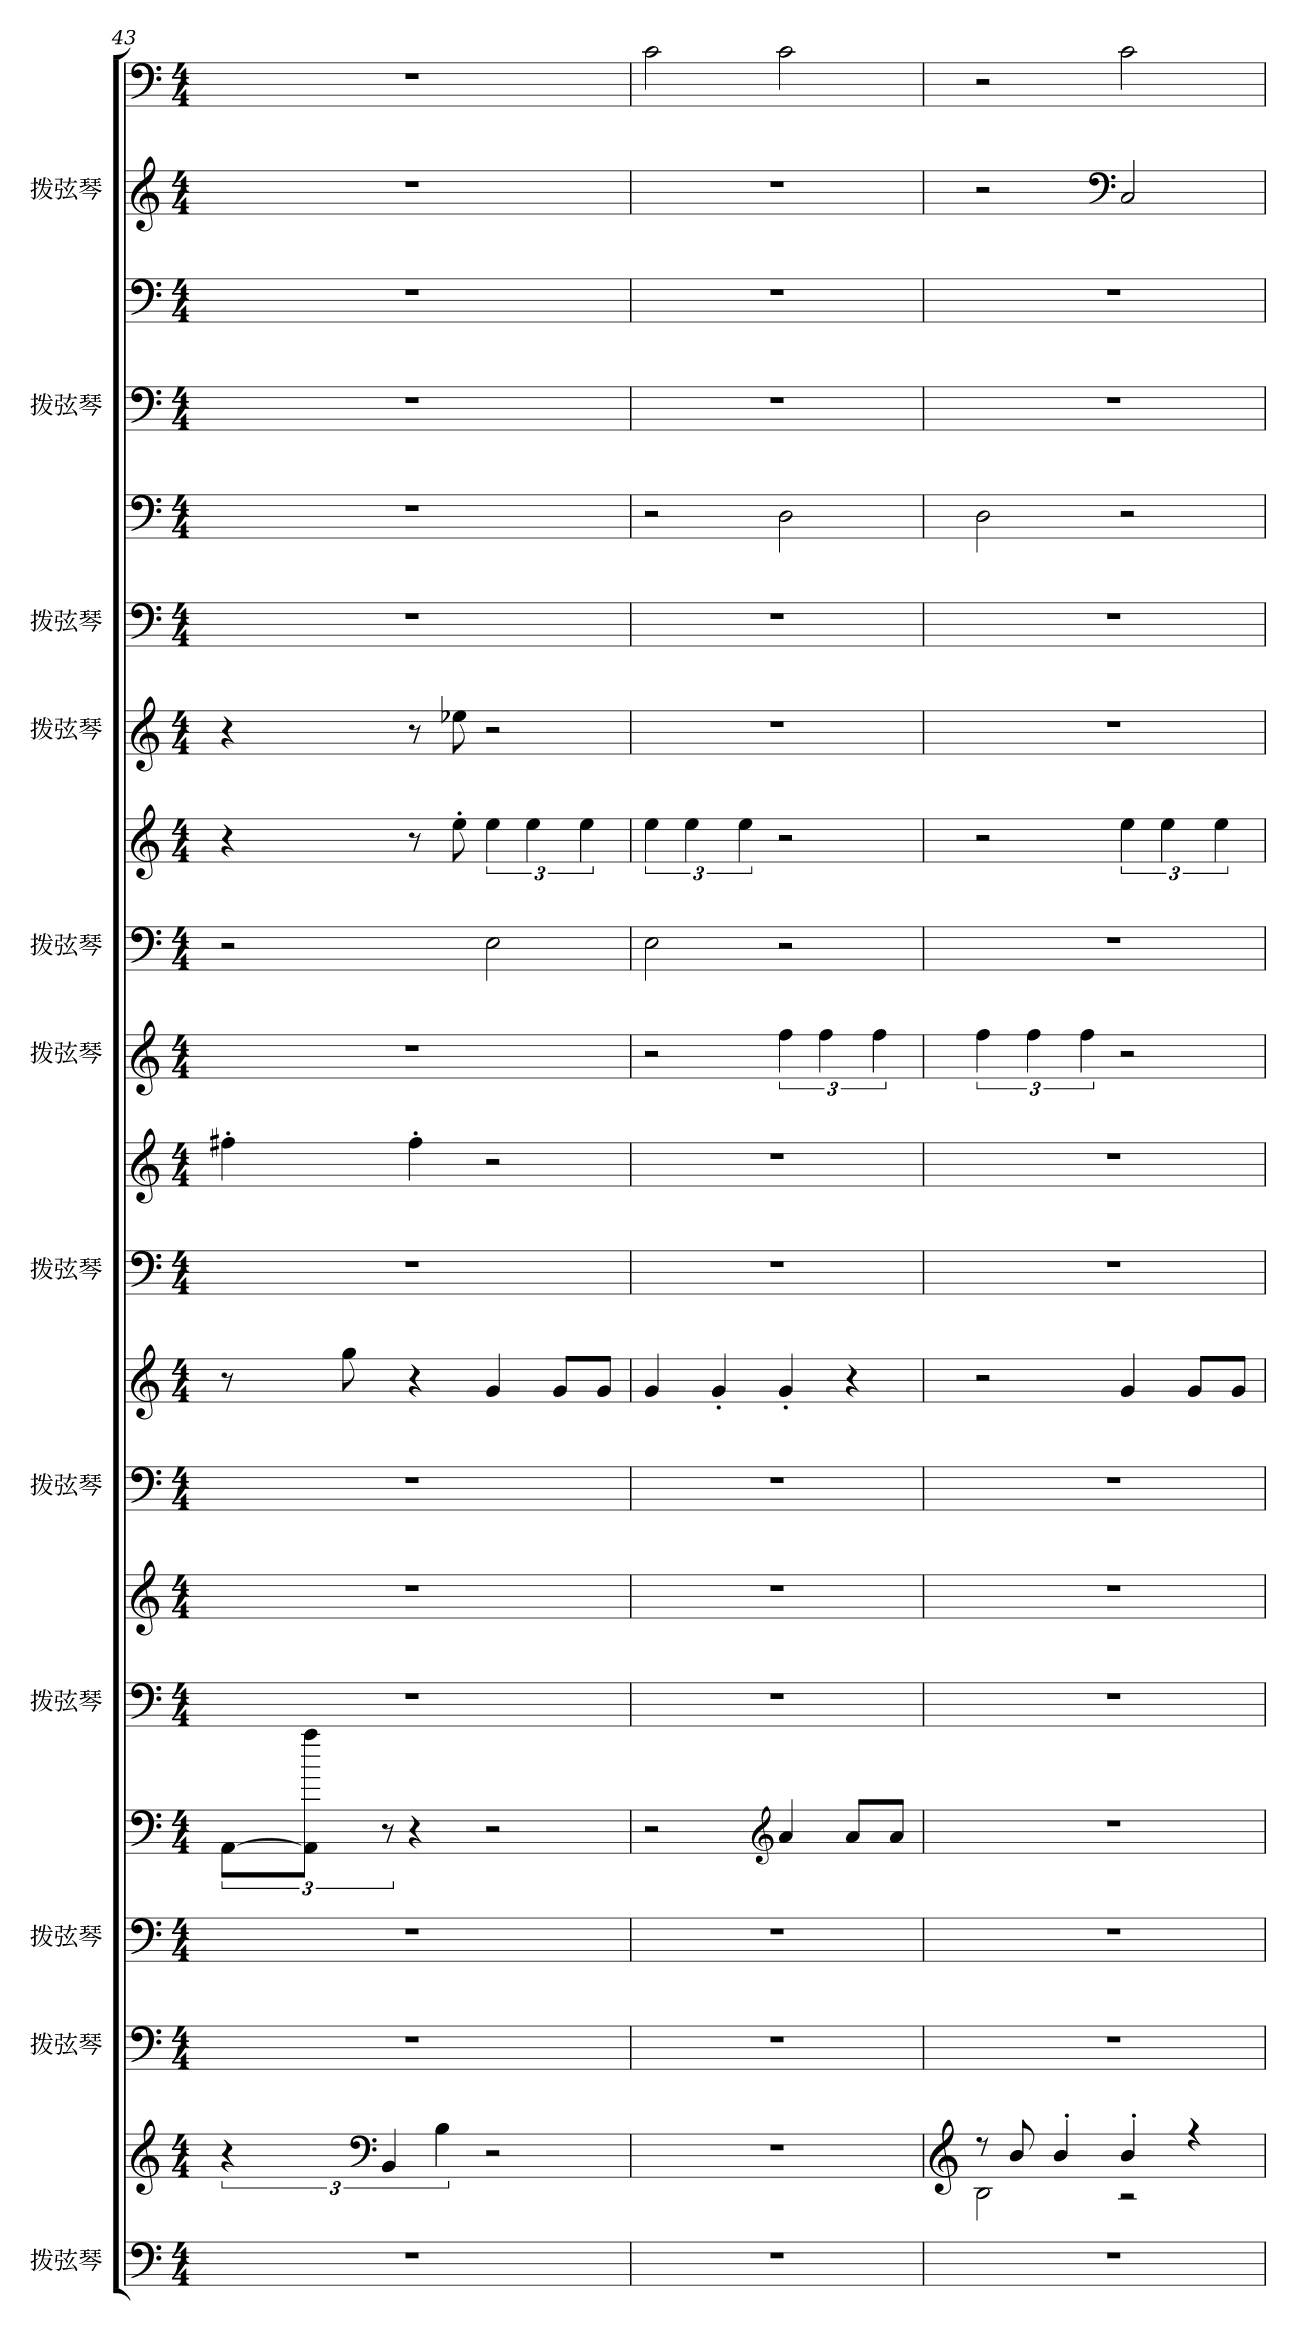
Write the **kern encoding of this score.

**kern	**kern	**kern	**kern	**kern	**kern	**kern	**kern	**kern	**kern	**kern	**kern	**kern	**kern	**kern	**kern	**kern	**kern	**kern	**kern	**kern
*part12	*part12	*part11	*part10	*part10	*part9	*part9	*part8	*part8	*part7	*part7	*part6	*part5	*part5	*part4	*part3	*part3	*part2	*part2	*part1	*part1
*staff21	*staff20	*staff19	*staff18	*staff17	*staff16	*staff15	*staff14	*staff13	*staff12	*staff11	*staff10	*staff9	*staff8	*staff7	*staff6	*staff5	*staff4	*staff3	*staff2	*staff1
*I"拨弦琴	*	*I"拨弦琴	*I"拨弦琴	*	*I"拨弦琴	*	*I"拨弦琴	*	*I"拨弦琴	*	*I"拨弦琴	*I"拨弦琴	*	*I"拨弦琴	*I"拨弦琴	*	*I"拨弦琴	*	*I"拨弦琴	*
!!LO:PB:g=z
*clefF4	*clefG2	*clefF4	*clefF4	*clefF4	*clefF4	*clefG2	*clefF4	*clefG2	*clefF4	*clefG2	*clefG2	*clefF4	*clefG2	*clefG2	*clefF4	*clefF4	*clefF4	*clefF4	*clefG2	*clefF4
*k[]	*k[]	*k[]	*k[]	*k[]	*k[]	*k[]	*k[]	*k[]	*k[]	*k[]	*k[]	*k[]	*k[]	*k[]	*k[]	*k[]	*k[]	*k[]	*k[]	*k[]
*M4/4	*M4/4	*M4/4	*M4/4	*M4/4	*M4/4	*M4/4	*M4/4	*M4/4	*M4/4	*M4/4	*M4/4	*M4/4	*M4/4	*M4/4	*M4/4	*M4/4	*M4/4	*M4/4	*M4/4	*M4/4
=43	=43	=43	=43	=43	=43	=43	=43	=43	=43	=43	=43	=43	=43	=43	=43	=43	=43	=43	=43	=43
1r	6r	1r	1r	[12AA\L	1r	1r	1r	8r	1r	4ff#X'\	1r	2r	4r	4r	1r	1r	1r	1r	1r	1r
.	.	.	.	12AA\] 12aa\J	.	.	.	.	.	.	.	.	.	.	.	.	.	.	.	.
.	.	.	.	.	.	.	.	8gg\	.	.	.	.	.	.	.	.	.	.	.	.
*	*clefF4	*	*	*	*	*	*	*	*	*	*	*	*	*	*	*	*	*	*	*
.	6BB/	.	.	12r	.	.	.	.	.	.	.	.	.	.	.	.	.	.	.	.
.	.	.	.	4r	.	.	.	4r	.	4ff#'\	.	.	8r	8r	.	.	.	.	.	.
.	6B\	.	.	.	.	.	.	.	.	.	.	.	.	.	.	.	.	.	.	.
.	.	.	.	.	.	.	.	.	.	.	.	.	8ee'\	8ee-X\	.	.	.	.	.	.
.	2r	.	.	2r	.	.	.	4g/	.	2r	.	2E\	6ee\	2r	.	.	.	.	.	.
.	.	.	.	.	.	.	.	.	.	.	.	.	6ee\	.	.	.	.	.	.	.
.	.	.	.	.	.	.	.	8g/L	.	.	.	.	.	.	.	.	.	.	.	.
.	.	.	.	.	.	.	.	.	.	.	.	.	6ee\	.	.	.	.	.	.	.
.	.	.	.	.	.	.	.	8g/J	.	.	.	.	.	.	.	.	.	.	.	.
=44	=44	=44	=44	=44	=44	=44	=44	=44	=44	=44	=44	=44	=44	=44	=44	=44	=44	=44	=44	=44
1r	1r	1r	1r	2r	1r	1r	1r	4g/	1r	1r	2r	2E\	6ee\	1r	1r	2r	1r	1r	1r	2c\
.	.	.	.	.	.	.	.	.	.	.	.	.	6ee\	.	.	.	.	.	.	.
.	.	.	.	.	.	.	.	4g'/	.	.	.	.	.	.	.	.	.	.	.	.
.	.	.	.	.	.	.	.	.	.	.	.	.	6ee\	.	.	.	.	.	.	.
*	*	*	*	*clefG2	*	*	*	*	*	*	*	*	*	*	*	*	*	*	*	*
.	.	.	.	4a/	.	.	.	4g'/	.	.	6ff\	2r	2r	.	.	2D\	.	.	.	2c\
.	.	.	.	.	.	.	.	.	.	.	6ff\	.	.	.	.	.	.	.	.	.
.	.	.	.	8a/L	.	.	.	4r	.	.	.	.	.	.	.	.	.	.	.	.
.	.	.	.	.	.	.	.	.	.	.	6ff\	.	.	.	.	.	.	.	.	.
.	.	.	.	8a/J	.	.	.	.	.	.	.	.	.	.	.	.	.	.	.	.
=45	=45	=45	=45	=45	=45	=45	=45	=45	=45	=45	=45	=45	=45	=45	=45	=45	=45	=45	=45	=45
*	*clefG2	*	*	*	*	*	*	*	*	*	*	*	*	*	*	*	*	*	*	*
*	*^	*	*	*	*	*	*	*	*	*	*	*	*	*	*	*	*	*	*	*
1r	8r	2B\	1r	1r	1r	1r	1r	1r	2r	1r	1r	6ff\	1r	2r	1r	1r	2D\	1r	1r	2r	2r
.	8b/	.	.	.	.	.	.	.	.	.	.	.	.	.	.	.	.	.	.	.	.
.	.	.	.	.	.	.	.	.	.	.	.	6ff\	.	.	.	.	.	.	.	.	.
.	4b'/	.	.	.	.	.	.	.	.	.	.	.	.	.	.	.	.	.	.	.	.
.	.	.	.	.	.	.	.	.	.	.	.	6ff\	.	.	.	.	.	.	.	.	.
*	*	*	*	*	*	*	*	*	*	*	*	*	*	*	*	*	*	*	*	*clefF4	*
.	4b'/	2r	.	.	.	.	.	.	4g/	.	.	2r	.	6ee\	.	.	2r	.	.	2C/	2c\
.	.	.	.	.	.	.	.	.	.	.	.	.	.	6ee\	.	.	.	.	.	.	.
.	4r	.	.	.	.	.	.	.	8g/L	.	.	.	.	.	.	.	.	.	.	.	.
.	.	.	.	.	.	.	.	.	.	.	.	.	.	6ee\	.	.	.	.	.	.	.
.	.	.	.	.	.	.	.	.	8g/J	.	.	.	.	.	.	.	.	.	.	.	.
*	*v	*v	*	*	*	*	*	*	*	*	*	*	*	*	*	*	*	*	*	*	*
=	=	=	=	=	=	=	=	=	=	=	=	=	=	=	=	=	=	=	=	=
*-	*-	*-	*-	*-	*-	*-	*-	*-	*-	*-	*-	*-	*-	*-	*-	*-	*-	*-	*-	*-
